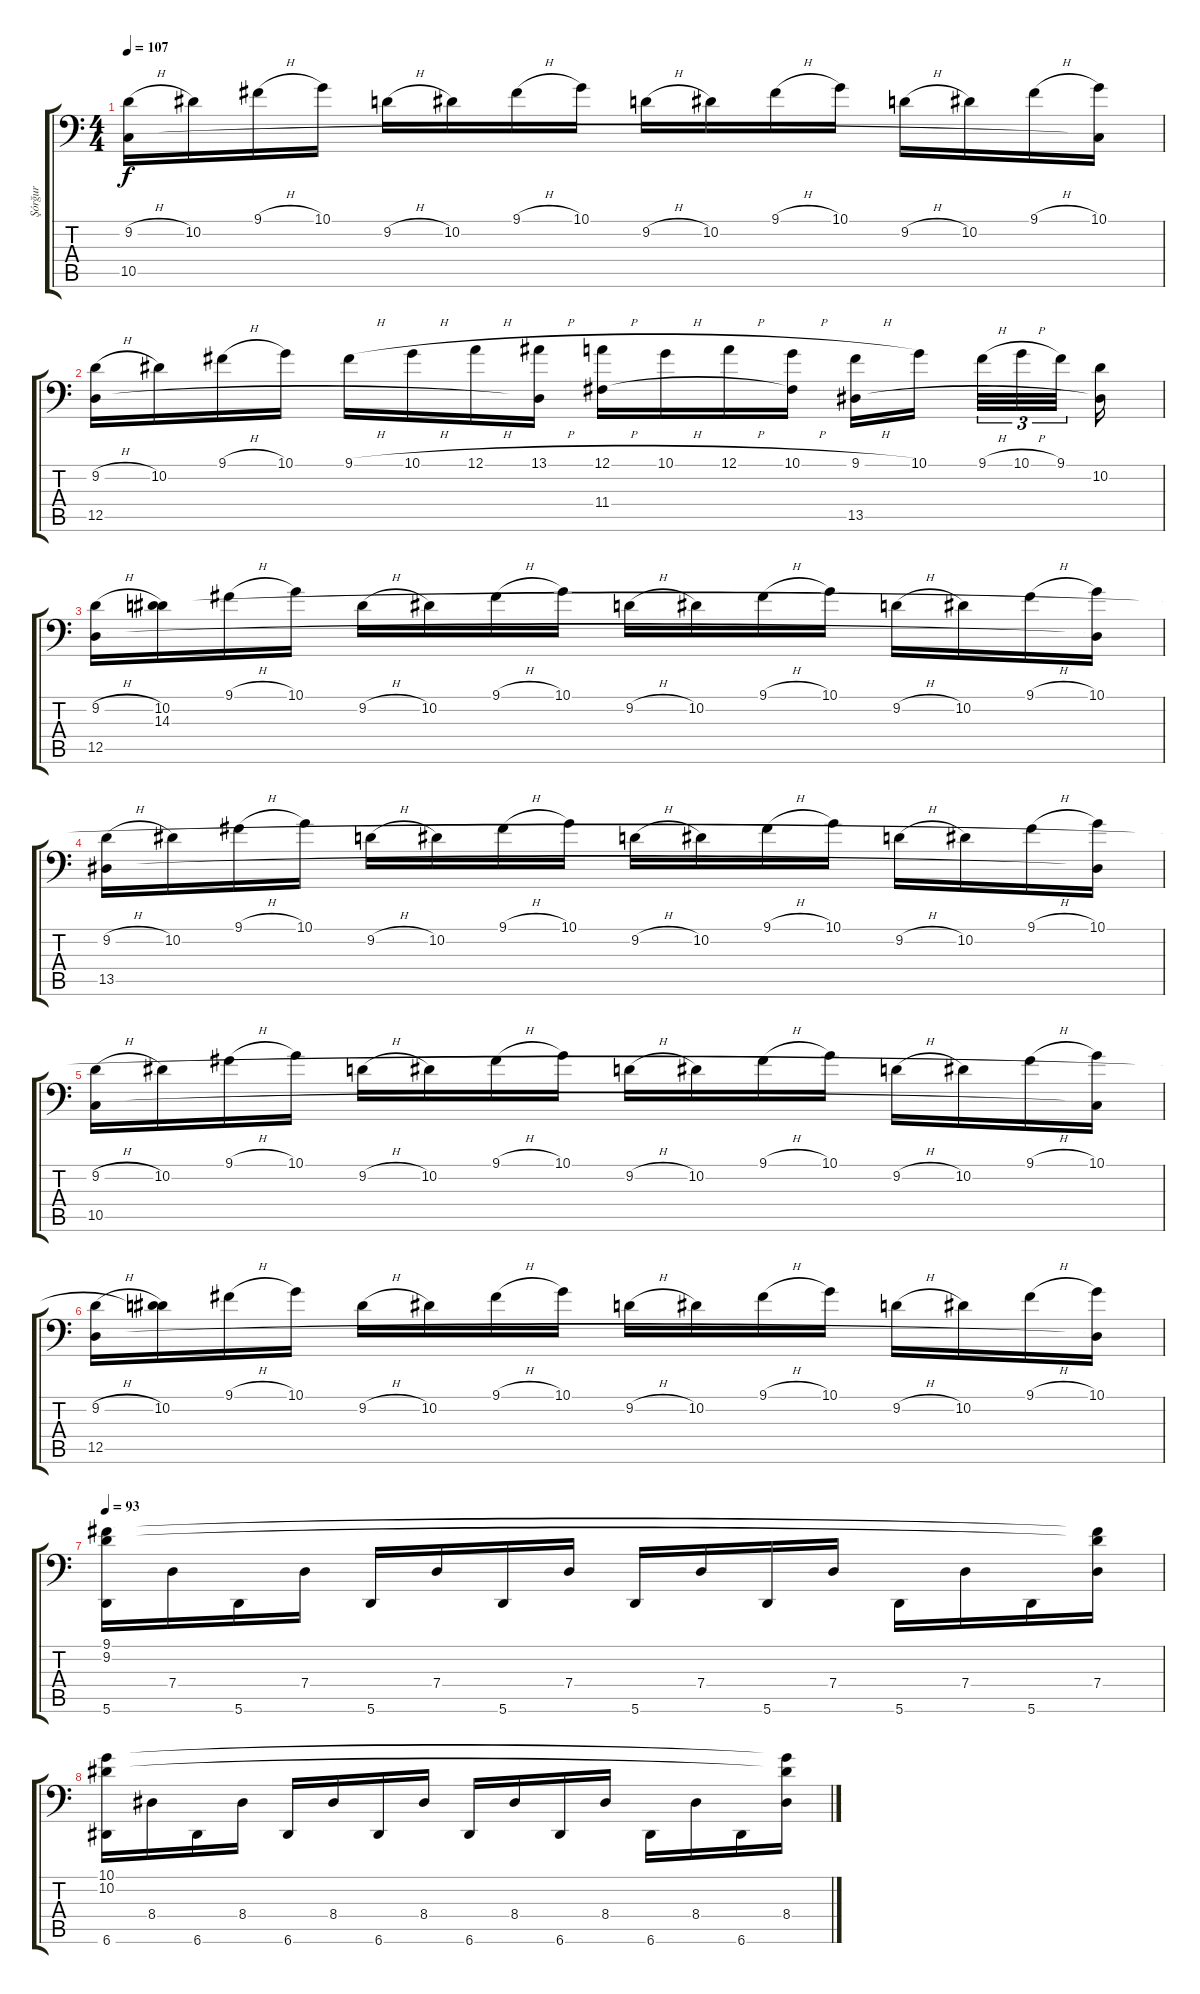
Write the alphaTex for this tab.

\track ("Şórğur" "Şórğur") {instrument distortionguitar}
\staff {score tabs}
\tuning (A2 F2 C2 G1 D1 A0) {hide}
\ts (4 4)
\tempo 107
\clef f4
\ks c
(9.2{h} 10.5).16{dy f} 10.2.16 9.1{h}.16 10.1.16 9.2{h}.16 10.2.16 9.1{h}.16 10.1.16 9.2{h}.16 10.2.16 9.1{h}.16 10.1.16 9.2{h}.16 10.2.16 9.1{h}.16 (10.1 10.5{t}).16 |
(9.2{h} 12.5).16 10.2.16 9.1{h}.16 10.1.16 9.1{h}.16 10.1{h}.16 12.1{h}.16 (13.1{h} 12.5{t}).16 (12.1{h} 11.4).16 10.1{h}.16 12.1{h}.16 (10.1{h} 11.4{t}).16 (9.1{h} 13.5).16 10.1.16{beam splitsecondary} 9.1{h}.32{tu (3 2)} 10.1{h}.32{tu (3 2)} 9.1.32{tu (3 2) beam splitsecondary} (10.2 13.5{t}).16 |
(9.2{h} 12.5).16 (10.2 14.3).16 9.1{h}.16 10.1.16 9.2{h}.16 10.2.16 9.1{h}.16 10.1.16 9.2{h}.16 10.2.16 9.1{h}.16 10.1.16 9.2{h}.16 10.2.16 9.1{h}.16 (10.1 12.5{t}).16 |
(9.2{h} 13.5).16 10.2.16 9.1{h}.16 10.1.16 9.2{h}.16 10.2.16 9.1{h}.16 10.1.16 9.2{h}.16 10.2.16 9.1{h}.16 10.1.16 9.2{h}.16 10.2.16 9.1{h}.16 (10.1 13.5{t}).16 |
(9.2{h} 10.5).16 10.2.16 9.1{h}.16 10.1.16 9.2{h}.16 10.2.16 9.1{h}.16 10.1.16 9.2{h}.16 10.2.16 9.1{h}.16 10.1.16 9.2{h}.16 10.2.16 9.1{h}.16 (10.1 10.5{t}).16 |
(9.2{h} 12.5).16 (10.2 14.3{t}).16 9.1{h}.16 10.1.16 9.2{h}.16 10.2.16 9.1{h}.16 10.1.16 9.2{h}.16 10.2.16 9.1{h}.16 10.1.16 9.2{h}.16 10.2.16 9.1{h}.16 (10.1 12.5{t}).16 |
\tempo 93
(9.1 9.2 5.6).16 7.4.16 5.6.16 7.4.16 5.6.16 7.4.16 5.6.16 7.4.16 5.6.16 7.4.16 5.6.16 7.4.16 5.6.16 7.4.16 5.6.16 (9.1{t} 9.2{t} 7.4).16 |
(10.1 10.2 6.6).16 8.4.16 6.6.16 8.4.16 6.6.16 8.4.16 6.6.16 8.4.16 6.6.16 8.4.16 6.6.16 8.4.16 6.6.16 8.4.16 6.6.16 (10.1{t} 10.2{t} 8.4).16
